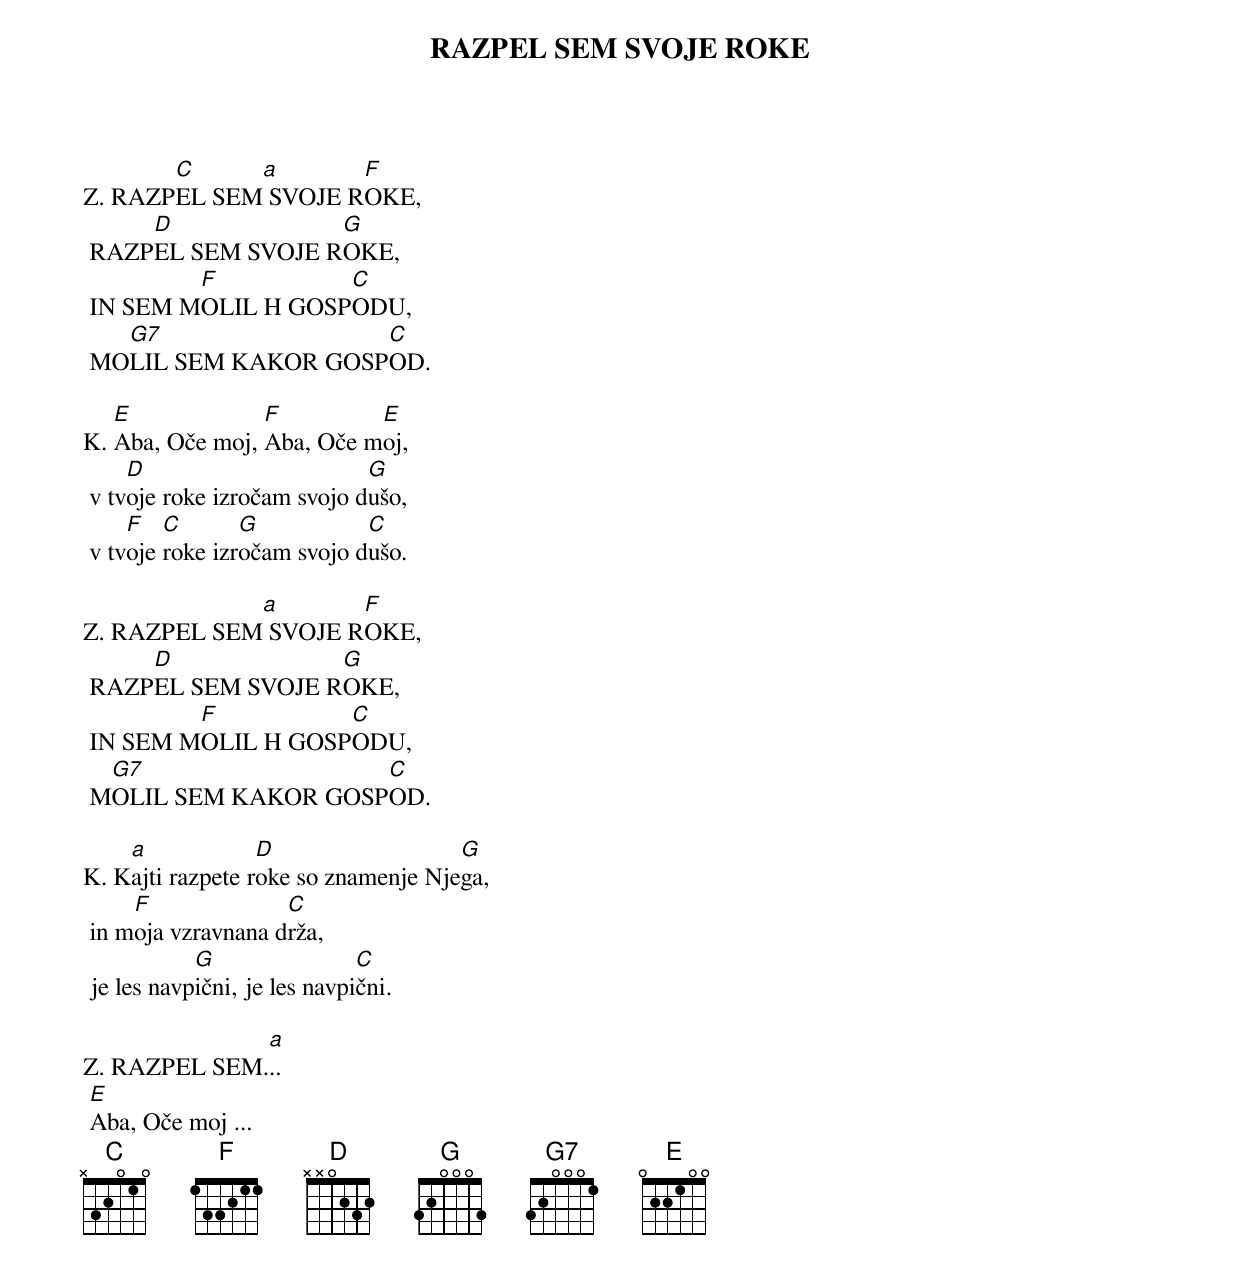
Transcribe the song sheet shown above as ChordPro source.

{title: RAZPEL SEM SVOJE ROKE}

Z.	RAZP[C]EL SEM[a] SVOJE R[F]OKE,
	RAZP[D]EL SEM SVOJE R[G]OKE,
	IN SEM M[F]OLIL H GOSP[C]ODU,
	MO[G7]LIL SEM KAKOR GOSP[C]OD.

K.	[E]Aba, Oče moj, [F]Aba, Oče m[E]oj,
	v tv[D]oje roke izročam svojo d[G]ušo,
	v tv[F]oje [C]roke izr[G]očam svojo d[C]ušo.

Z.	RAZPEL SEM[a] SVOJE R[F]OKE,
	RAZP[D]EL SEM SVOJE R[G]OKE,
	IN SEM M[F]OLIL H GOSP[C]ODU,
	M[G7]OLIL SEM KAKOR GOSP[C]OD.

K.	K[a]ajti razpete r[D]oke so znamenje Nje[G]ga,
	in m[F]oja vzravnana d[C]rža,
	je les navp[G]ični, je les navpi[C]čni.

Z.	RAZPEL SEM.[a]..
	[E]Aba, Oče moj ...
